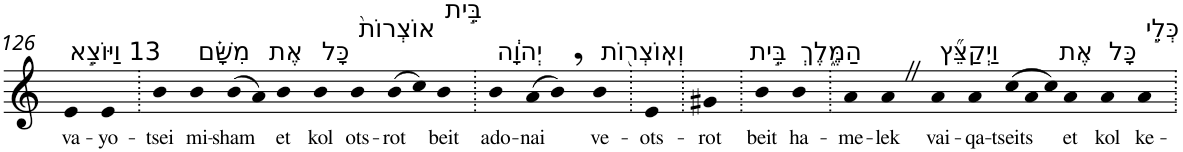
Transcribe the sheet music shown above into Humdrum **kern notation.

**kern	**text
*part1	*part1
*staff1	*staff1
*I"Piano	*
*I'Pno	*
!!LO:PB:g=z
*clefG2	*
*k[]	*
=126	=126
!LO:TX:a:t=13 וַיּוֹצֵ֣א	!
!	!LO:LY:b
4e	va-
!	!LO:LY:b
4e	-yo-
=127.	=127.
!	!LO:LY:b
4b	-tsei
!LO:TX:a:t=מִשָּׁ֗ם	!
!	!LO:LY:b
4b	mi-
!	!LO:LY:b
(>8b	-sham
8a)	.
!LO:TX:a:t=אֶת	!
!	!LO:LY:b
4b	et
!LO:TX:a:t=כָּל	!
!	!LO:LY:b
4b	kol
!LO:TX:a:t=אוֹצְרוֹת֙	!
!	!LO:LY:b
4b	ots-
!	!LO:LY:b
(>8b	-rot
8cc)	.
!LO:TX:a:t=בֵּ֣ית	!
!	!LO:LY:b
4b	beit
=128.	=128.
!LO:TX:a:t=יְהוָ֔ה	!
!	!LO:LY:b
4b	ado-
!	!LO:LY:b
(>8a	-nai
8b,)	.
!LO:TX:a:t=וְאֽוֹצְר֖וֹת	!
!	!LO:LY:b
4b	ve-
=129.	=129.
!	!LO:LY:b
4e	-ots-
=130.	=130.
!	!LO:LY:b
4g#X	-rot
=131.	=131.
!LO:TX:a:t=בֵּ֣ית	!
!	!LO:LY:b
4b	beit
!LO:TX:a:t=הַמֶּ֑לֶךְ	!
!	!LO:LY:b
4b	ha-
=132.	=132.
!	!LO:LY:b
4a	-me-
!	!LO:LY:b
4aZ	-lek
!LO:TX:a:t=וַיְקַצֵּ֞ץ	!
!	!LO:LY:b
4a	vai-
!	!LO:LY:b
4a	-qa-
*Xtuplet	*
!	!LO:LY:b
(>12cc	-tseits
12a	.
12cc)	.
!LO:TX:a:t=אֶת	!
!	!LO:LY:b
4a	et
!LO:TX:a:t=כָּל	!
!	!LO:LY:b
4a	kol
!LO:TX:a:t=כְּלֵ֣י	!
!	!LO:LY:b
4a	ke-
=.	=.
*-	*-
